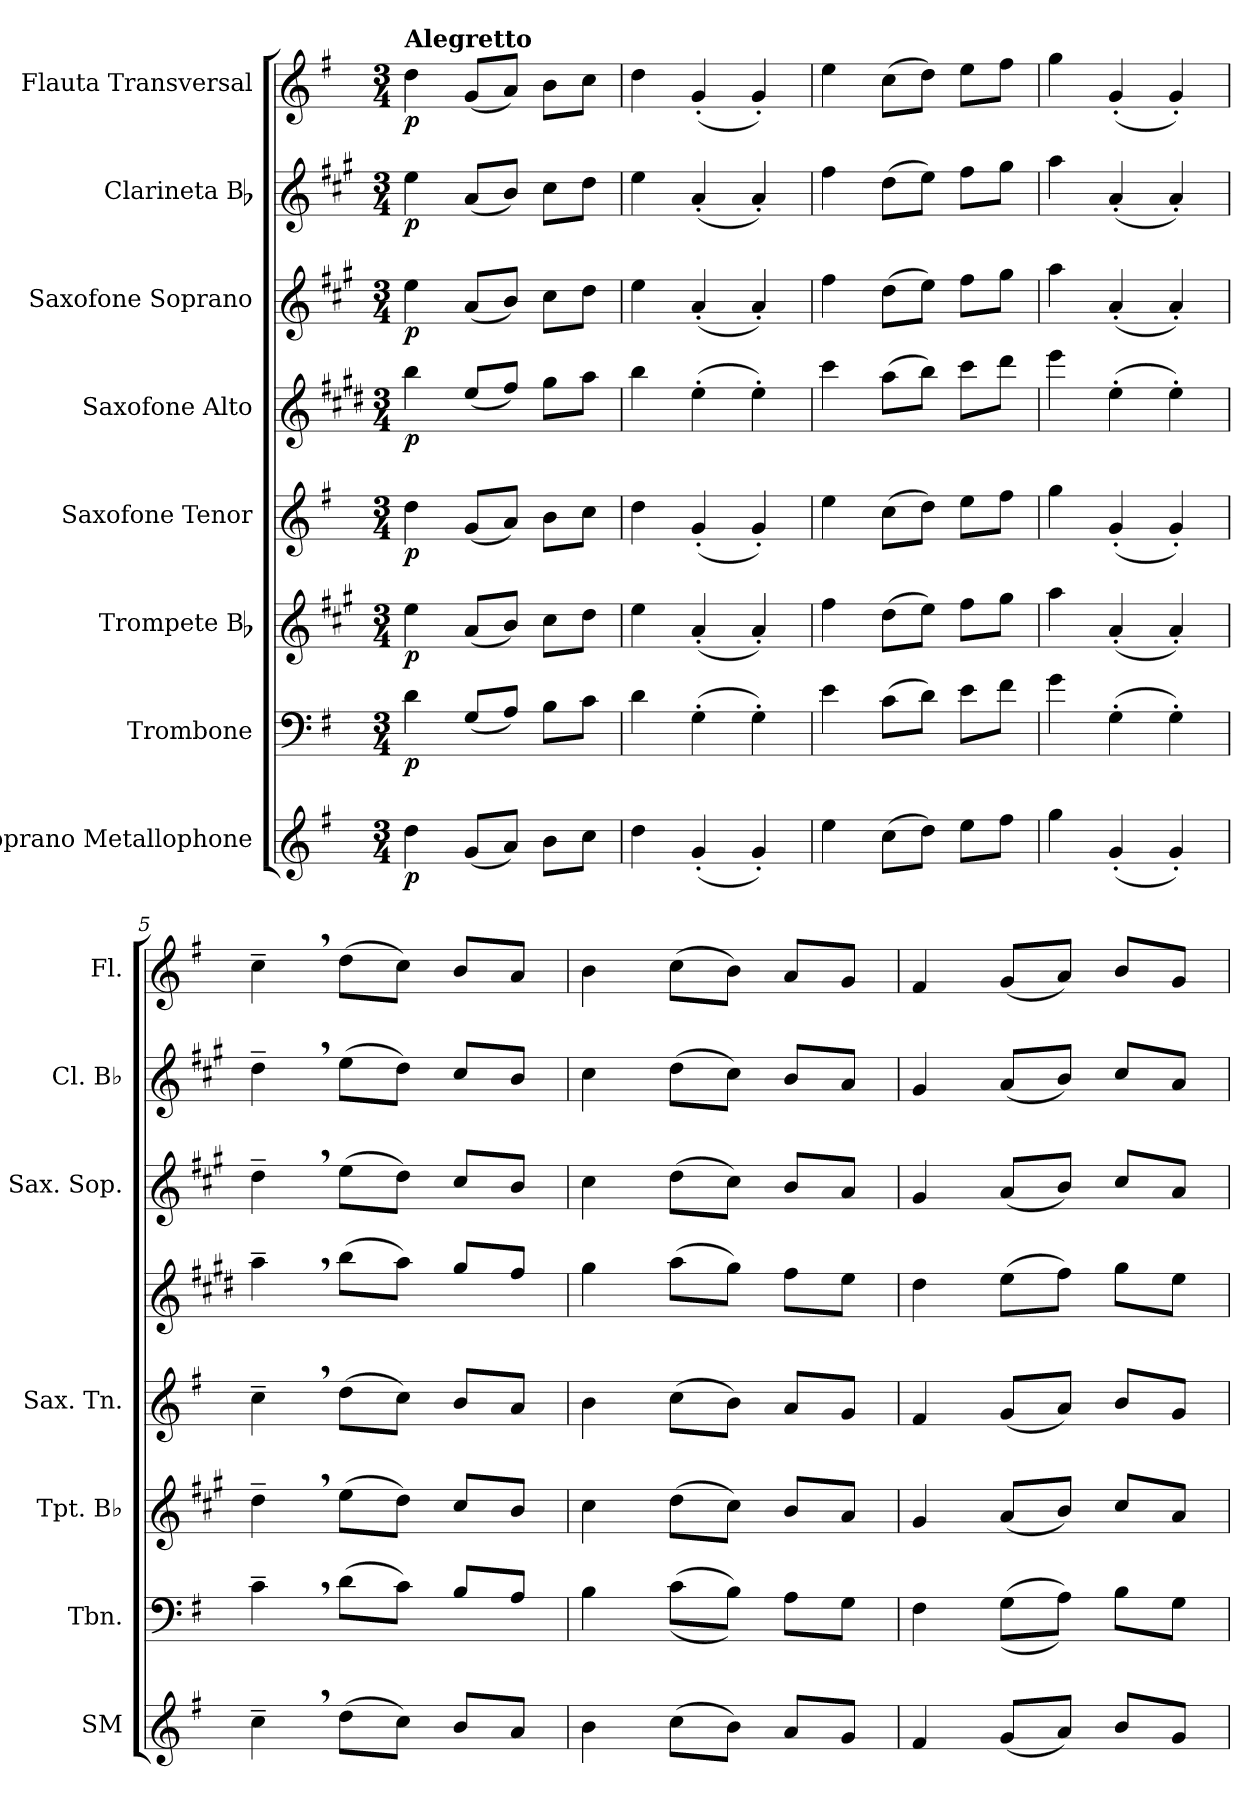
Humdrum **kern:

**kern	**dynam	**kern	**dynam	**kern	**dynam	**kern	**dynam	**kern	**dynam	**kern	**dynam	**kern	**dynam	**kern	**dynam
*part8	*part8	*part7	*part7	*part6	*part6	*part5	*part5	*part4	*part4	*part3	*part3	*part2	*part2	*part1	*part1
*staff8	*staff8	*staff7	*staff7	*staff6	*staff6	*staff5	*staff5	*staff4	*staff4	*staff3	*staff3	*staff2	*staff2	*staff1	*staff1
*I"Soprano Metallophone	*	*I"Trombone	*	*I"Trompete Bb	*	*I"Saxofone Tenor	*	*I"Saxofone Alto	*	*I"Saxofone Soprano	*	*I"Clarineta Bb	*	*I"Flauta Transversal	*
*I'SM	*	*I'Tbn.	*	*I'Tpt. Bb	*	*I'Sax. Tn.	*	*	*	*I'Sax. Sop.	*	*I'Cl. Bb	*	*I'Fl.	*
*clefG2	*	*clefF4	*	*clefG2	*	*clefG2	*	*clefG2	*	*clefG2	*	*clefG2	*	*clefG2	*
*ITrd-7c-12	*	*	*	*ITrd1c2	*	*ITrd8c14	*	*ITrd5c9	*	*ITrd1c2	*	*ITrd1c2	*	*	*
*k[f#]	*	*k[f#]	*	*k[f#]	*	*k[f#]	*	*k[f#]	*	*k[f#]	*	*k[f#]	*	*k[f#]	*
*G:	*	*G:	*	*G:	*	*G:	*	*G:	*	*G:	*	*G:	*	*G:	*
*M3/4	*	*M3/4	*	*M3/4	*	*M3/4	*	*M3/4	*	*M3/4	*	*M3/4	*	*M3/4	*
*MM96	*	*MM96	*	*MM96	*	*MM96	*	*MM96	*	*MM96	*	*MM96	*	*MM96	*
=1	=1	=1	=1	=1	=1	=1	=1	=1	=1	=1	=1	=1	=1	=1	=1
!	!	!	!	!	!	!	!	!	!	!	!	!	!	!LO:TX:a:B:t=Alegretto	!
!	!LO:DY:b	!	!LO:DY:b	!	!LO:DY:b	!	!LO:DY:b	!	!LO:DY:b	!	!LO:DY:b	!	!LO:DY:b	!	!LO:DY:b
4ddd\	p	4d\	p	4dd\	p	4d\	p	4dd\	p	4dd\	p	4dd\	p	4dd\	p
(8gg/L	.	(8G/L	.	(8g/L	.	(8G/L	.	(8g/L	.	(8g/L	.	(8g/L	.	(8g/L	.
8aa/J)	.	8A/J)	.	8a/J)	.	8A/J)	.	8a/J)	.	8a/J)	.	8a/J)	.	8a/J)	.
8bb\L	.	8B\L	.	8b\L	.	8B\L	.	8b\L	.	8b\L	.	8b\L	.	8b\L	.
8ccc\J	.	8c\J	.	8cc\J	.	8c\J	.	8cc\J	.	8cc\J	.	8cc\J	.	8cc\J	.
=2	=2	=2	=2	=2	=2	=2	=2	=2	=2	=2	=2	=2	=2	=2	=2
4ddd\	.	4d\	.	4dd\	.	4d\	.	4dd\	.	4dd\	.	4dd\	.	4dd\	.
(4gg'/	.	(>4G'\	.	(4g'/	.	(4G'/	.	(>4g'\	.	(4g'/	.	(4g'/	.	(4g'/	.
4gg'/)	.	4G'\)	.	4g'/)	.	4G'/)	.	4g'\)	.	4g'/)	.	4g'/)	.	4g'/)	.
=3	=3	=3	=3	=3	=3	=3	=3	=3	=3	=3	=3	=3	=3	=3	=3
4eee\	.	4e\	.	4ee\	.	4e\	.	4ee\	.	4ee\	.	4ee\	.	4ee\	.
(>8ccc\L	.	(>8c\L	.	(>8cc\L	.	(>8c\L	.	(>8cc\L	.	(>8cc\L	.	(>8cc\L	.	(>8cc\L	.
8ddd\J)	.	8d\J)	.	8dd\J)	.	8d\J)	.	8dd\J)	.	8dd\J)	.	8dd\J)	.	8dd\J)	.
8eee\L	.	8e\L	.	8ee\L	.	8e\L	.	8ee\L	.	8ee\L	.	8ee\L	.	8ee\L	.
8fff#\J	.	8f#\J	.	8ff#\J	.	8f#\J	.	8ff#\J	.	8ff#\J	.	8ff#\J	.	8ff#\J	.
=4	=4	=4	=4	=4	=4	=4	=4	=4	=4	=4	=4	=4	=4	=4	=4
4ggg\	.	4g\	.	4gg\	.	4g\	.	4gg\	.	4gg\	.	4gg\	.	4gg\	.
(4gg'/	.	(>4G'\	.	(4g'/	.	(4G'/	.	(>4g'\	.	(4g'/	.	(4g'/	.	(4g'/	.
4gg'/)	.	4G'\)	.	4g'/)	.	4G'/)	.	4g'\)	.	4g'/)	.	4g'/)	.	4g'/)	.
=5	=5	=5	=5	=5	=5	=5	=5	=5	=5	=5	=5	=5	=5	=5	=5
4ccc~,\	.	4c~,\	.	4cc~,\	.	4c~,\	.	4cc~,\	.	4cc~,\	.	4cc~,\	.	4cc~,\	.
(>8ddd\L	.	(>8d\L	.	(>8dd\L	.	(>8d\L	.	(>8dd\L	.	(>8dd\L	.	(>8dd\L	.	(>8dd\L	.
8ccc\J)	.	8c\J)	.	8cc\J)	.	8c\J)	.	8cc\J)	.	8cc\J)	.	8cc\J)	.	8cc\J)	.
8bb/L	.	8B/L	.	8b/L	.	8B/L	.	8b/L	.	8b/L	.	8b/L	.	8b/L	.
8aa/J	.	8A/J	.	8a/J	.	8A/J	.	8a/J	.	8a/J	.	8a/J	.	8a/J	.
!!LO:PB:g=z
=6	=6	=6	=6	=6	=6	=6	=6	=6	=6	=6	=6	=6	=6	=6	=6
4bb\	.	4B\	.	4b\	.	4B\	.	4b\	.	4b\	.	4b\	.	4b\	.
(>8ccc\L	.	(>(>8c\L	.	(>8cc\L	.	(>8c\L	.	(>8cc\L	.	(>8cc\L	.	(>8cc\L	.	(>8cc\L	.
8bb\J)	.	8B\J))	.	8b\J)	.	8B\J)	.	8b\J)	.	8b\J)	.	8b\J)	.	8b\J)	.
8aa/L	.	8A\L	.	8a/L	.	8A/L	.	8a\L	.	8a/L	.	8a/L	.	8a/L	.
8gg/J	.	8G\J	.	8g/J	.	8G/J	.	8g\J	.	8g/J	.	8g/J	.	8g/J	.
=7	=7	=7	=7	=7	=7	=7	=7	=7	=7	=7	=7	=7	=7	=7	=7
4ff#/	.	4F#\	.	4f#/	.	4F#/	.	4f#\	.	4f#/	.	4f#/	.	4f#/	.
(8gg/L	.	((8G\L	.	(8g/L	.	(8G/L	.	(8g\L	.	(8g/L	.	(8g/L	.	(8g/L	.
8aa/J)	.	8A\J))	.	8a/J)	.	8A/J)	.	8a\J)	.	8a/J)	.	8a/J)	.	8a/J)	.
8bb/L	.	8B\L	.	8b/L	.	8B/L	.	8b\L	.	8b/L	.	8b/L	.	8b/L	.
8gg/J	.	8G\J	.	8g/J	.	8G/J	.	8g\J	.	8g/J	.	8g/J	.	8g/J	.
=	=	=	=	=	=	=	=	=	=	=	=	=	=	=	=
*-	*-	*-	*-	*-	*-	*-	*-	*-	*-	*-	*-	*-	*-	*-	*-
